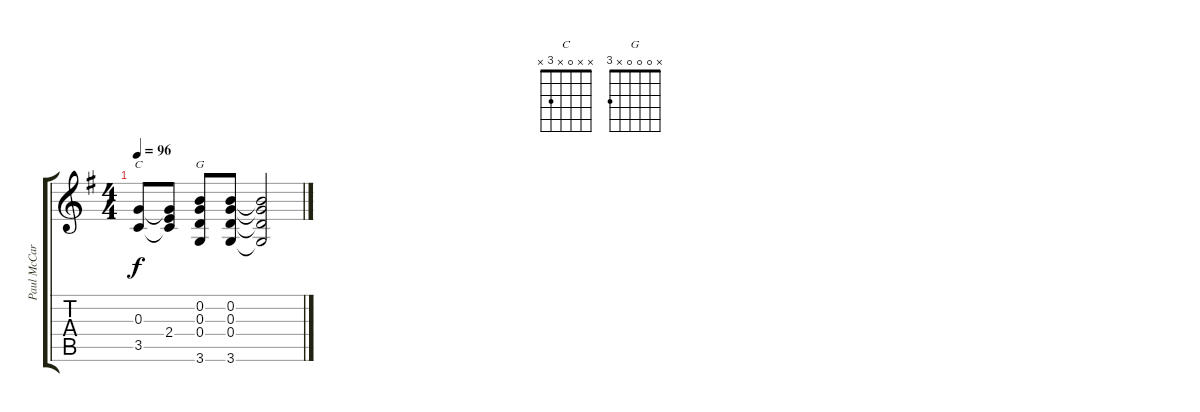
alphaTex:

\track ("Paul McCartney" "Paul McCar") {instrument acousticguitarsteel}
\staff {score tabs}
\tuning (E4 B3 G3 D3 A2 E2) {hide}
\chord ("C" x x 0 x 3 x)
\chord ("G" x 0 0 0 x 3)
\ts (4 4)
\tempo 96
\clef g2
\ks g
(0.3 3.5).8{ch "C" dy f} (0.3{t} 2.4 3.5{t}).8 (0.2 0.3 0.4 3.6).8{ch "G"} (0.2 0.3 0.4 3.6).8 (0.2{t} 0.3{t} 0.4{t} 3.6{t}).2
